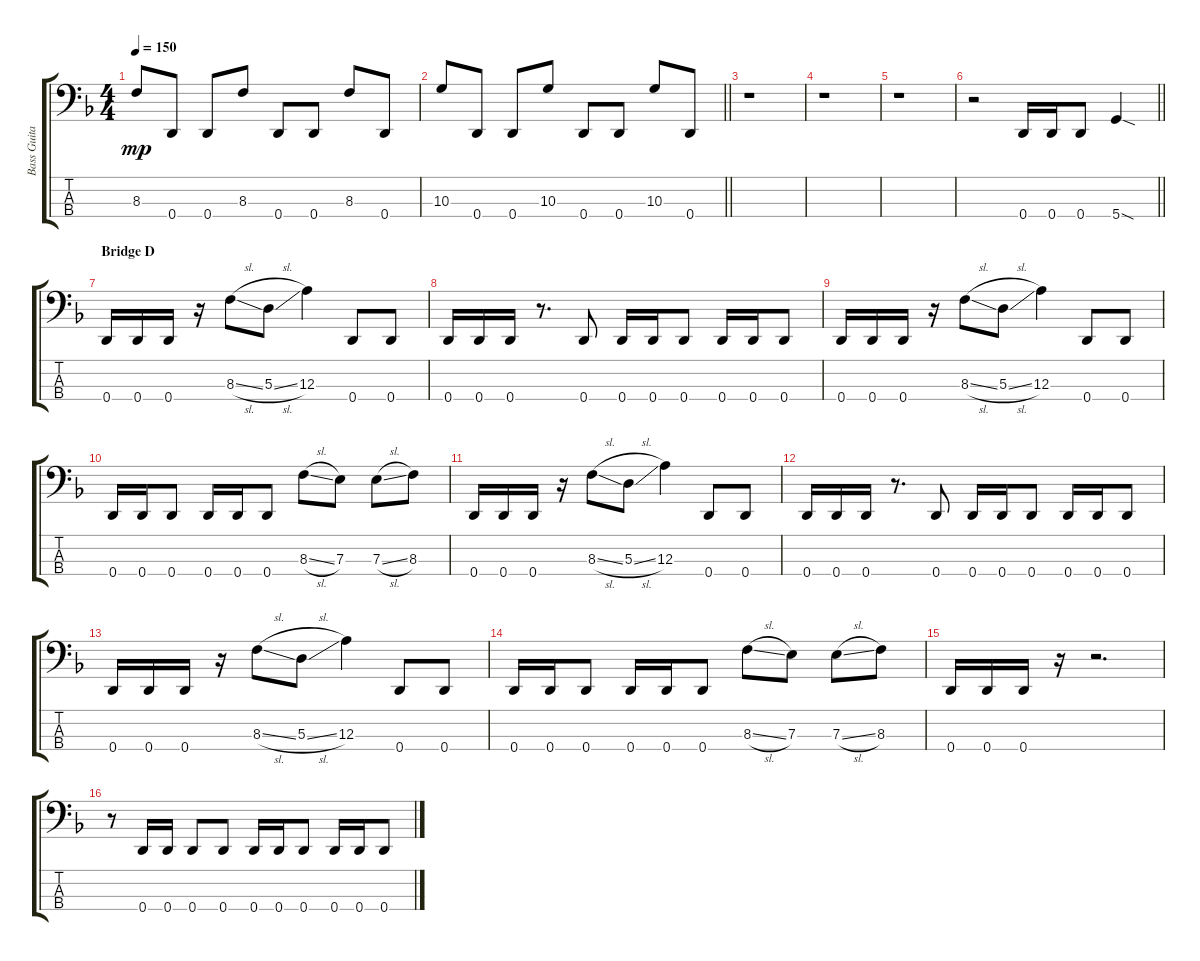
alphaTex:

\track ("Bass Guitar" "Bass Guita") {instrument electricbassfinger}
\staff {score tabs}
\tuning (G2 D2 A1 D1) {hide}
\ts (4 4)
\tempo 150
\clef f4
\ks f
8.3.8{dy mp} 0.4.8 0.4.8 8.3.8 0.4.8 0.4.8 8.3.8 0.4.8 |
\barLineRight lightlight
10.3.8 0.4.8 0.4.8 10.3.8 0.4.8 0.4.8 10.3.8 0.4.8 |
\section ("" "")
r.1 |
r.1 |
r.1 |
\barLineRight lightlight
r.2 0.4.16 0.4.16 0.4.8 5.4{sod}.4 |
\section ("" "Bridge D")
0.4.16 0.4.16 0.4.16 r.16 8.3{sl}.8 5.3{sl}.8 12.3.4 0.4.8 0.4.8 |
0.4.16 0.4.16 0.4.16 r.8{d} 0.4.8 0.4.16 0.4.16 0.4.8 0.4.16 0.4.16 0.4.8 |
0.4.16 0.4.16 0.4.16 r.16 8.3{sl}.8 5.3{sl}.8 12.3.4 0.4.8 0.4.8 |
0.4.16 0.4.16 0.4.8 0.4.16 0.4.16 0.4.8 8.3{sl}.8 7.3.8 7.3{sl}.8 8.3.8 |
0.4.16 0.4.16 0.4.16 r.16 8.3{sl}.8 5.3{sl}.8 12.3.4 0.4.8 0.4.8 |
0.4.16 0.4.16 0.4.16 r.8{d} 0.4.8 0.4.16 0.4.16 0.4.8 0.4.16 0.4.16 0.4.8 |
0.4.16 0.4.16 0.4.16 r.16 8.3{sl}.8 5.3{sl}.8 12.3.4 0.4.8 0.4.8 |
0.4.16 0.4.16 0.4.8 0.4.16 0.4.16 0.4.8 8.3{sl}.8 7.3.8 7.3{sl}.8 8.3.8 |
0.4.16 0.4.16 0.4.16 r.16 r.2{d} |
r.8 0.4.16 0.4.16 0.4.8 0.4.8 0.4.16 0.4.16 0.4.8 0.4.16 0.4.16 0.4.8
